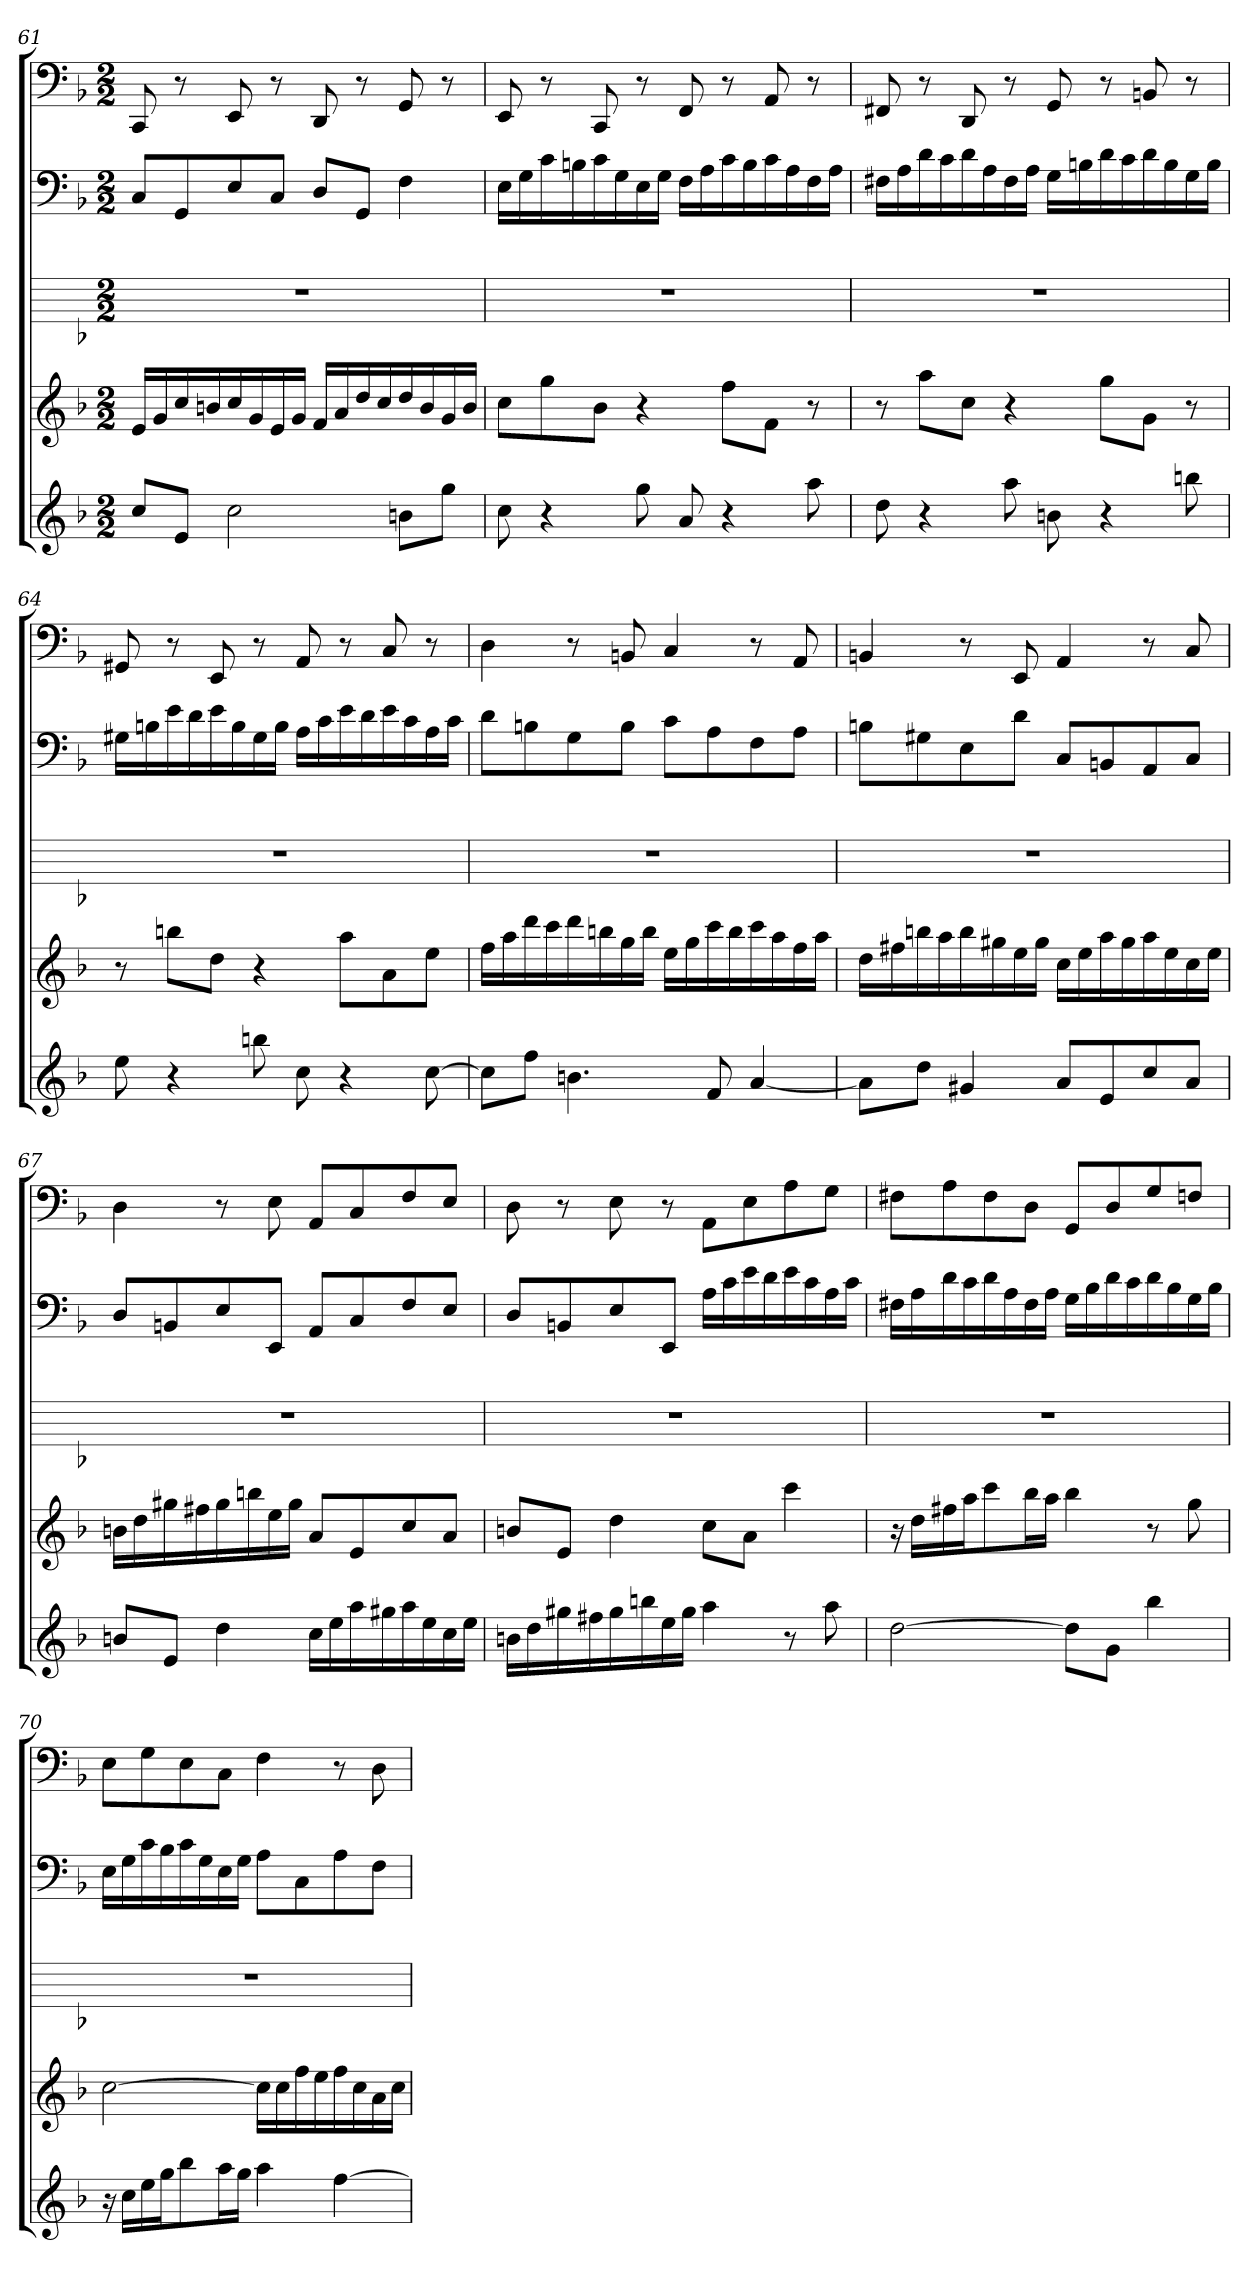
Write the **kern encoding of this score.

**kern	**kern	**kern	**kern	**kern
*part5	*part4	*part3	*part2	*part1
*staff5	*staff4	*staff3	*staff2	*staff1
*k[b-]	*k[b-]	*k[b-]	*k[b-]	*k[b-]
*F:	*F:	*F:	*F:	*F:
*M2/2	*M2/2	*M2/2	*M2/2	*M2/2
=61	=61	=61	=61	=61
8ccL	16eLL	1r	8CL	8CC
.	16g	.	.	.
8eJ	16cc	.	8GG	8r
.	16bn	.	.	.
2cc	16cc	.	8E	8EE
.	16g	.	.	.
.	16e	.	8CJ	8r
.	16gJJ	.	.	.
.	16fLL	.	8DL	8DD
.	16a	.	.	.
.	16dd	.	8GGJ	8r
.	16cc	.	.	.
8bnL	16dd	.	4F	8GG
.	16b	.	.	.
8ggJ	16g	.	.	8r
.	16bJJ	.	.	.
=62	=62	=62	=62	=62
8cc	8ccL	1r	16ELL	8EE
.	.	.	16G	.
4r	8gg	.	16c	8r
.	.	.	16Bn	.
.	8b-J	.	16c	8CC
.	.	.	16G	.
8gg	4r	.	16E	8r
.	.	.	16GJJ	.
8a	.	.	16FLL	8FF
.	.	.	16A	.
4r	8ffL	.	16c	8r
.	.	.	16B	.
.	8fJ	.	16c	8AA
.	.	.	16A	.
8aa	8r	.	16F	8r
.	.	.	16AJJ	.
=63	=63	=63	=63	=63
8dd	8r	1r	16F#XLL	8FF#X
.	.	.	16A	.
4r	8aaL	.	16d	8r
.	.	.	16c	.
.	8ccJ	.	16d	8DD
.	.	.	16A	.
8aa	4r	.	16F#	8r
.	.	.	16AJJ	.
8bn	.	.	16GLL	8GG
.	.	.	16Bn	.
4r	8ggL	.	16d	8r
.	.	.	16c	.
.	8gJ	.	16d	8BBn
.	.	.	16B	.
8bbn	8r	.	16G	8r
.	.	.	16BJJ	.
=64	=64	=64	=64	=64
8ee	8r	1r	16G#XLL	8GG#X
.	.	.	16Bn	.
4r	8bbnL	.	16e	8r
.	.	.	16d	.
.	8ddJ	.	16e	8EE
.	.	.	16B	.
8bbn	4r	.	16G#	8r
.	.	.	16BJJ	.
8cc	.	.	16ALL	8AA
.	.	.	16c	.
4r	8aaL	.	16e	8r
.	.	.	16d	.
.	8a	.	16e	8C
.	.	.	16c	.
[8cc	8eeJ	.	16A	8r
.	.	.	16cJJ	.
=65	=65	=65	=65	=65
8ccL]	16ffLL	1r	8dL	4D
.	16aa	.	.	.
8ffJ	16ddd	.	8Bn	.
.	16ccc	.	.	.
4.bn	16ddd	.	8G	8r
.	16bbn	.	.	.
.	16gg	.	8BJ	8BBn
.	16bbJJ	.	.	.
.	16eeLL	.	8cL	4C
.	16gg	.	.	.
8f	16ccc	.	8A	.
.	16bb	.	.	.
[4a	16ccc	.	8F	8r
.	16aa	.	.	.
.	16ff	.	8AJ	8AA
.	16aaJJ	.	.	.
=66	=66	=66	=66	=66
8aL]	16ddLL	1r	8BnL	4BBn
.	16ff#X	.	.	.
8ddJ	16bbn	.	8G#X	.
.	16aa	.	.	.
4g#X	16bb	.	8E	8r
.	16gg#X	.	.	.
.	16ee	.	8dJ	8EE
.	16gg#JJ	.	.	.
8aL	16ccLL	.	8CL	4AA
.	16ee	.	.	.
8e	16aa	.	8BBn	.
.	16gg#	.	.	.
8cc	16aa	.	8AA	8r
.	16ee	.	.	.
8aJ	16cc	.	8CJ	8C
.	16eeJJ	.	.	.
=67	=67	=67	=67	=67
8bnL	16bnLL	1r	8DL	4D
.	16dd	.	.	.
8eJ	16gg#X	.	8BBn	.
.	16ff#X	.	.	.
4dd	16gg#	.	8E	8r
.	16bbn	.	.	.
.	16ee	.	8EEJ	8E
.	16gg#JJ	.	.	.
16ccLL	8aL	.	8AAL	8AAL
16ee	.	.	.	.
16aa	8e	.	8C	8C
16gg#X	.	.	.	.
16aa	8cc	.	8F	8F
16ee	.	.	.	.
16cc	8aJ	.	8EJ	8EJ
16eeJJ	.	.	.	.
=68	=68	=68	=68	=68
16bnLL	8bnL	1r	8DL	8D
16dd	.	.	.	.
16gg#X	8eJ	.	8BBn	8r
16ff#X	.	.	.	.
16gg#	4dd	.	8E	8E
16bbn	.	.	.	.
16ee	.	.	8EEJ	8r
16gg#JJ	.	.	.	.
4aa	8ccL	.	16ALL	8AAL
.	.	.	16c	.
.	8aJ	.	16e	8E
.	.	.	16d	.
8r	4ccc	.	16e	8A
.	.	.	16c	.
8aa	.	.	16A	8GJ
.	.	.	16cJJ	.
=69	=69	=69	=69	=69
[2dd	16r	1r	16F#XLL	8F#XL
.	16ddLL	.	16A	.
.	16ff#X	.	16d	8A
.	16aaJ	.	16c	.
.	8ccc	.	16d	8F#
.	.	.	16A	.
.	16bb-L	.	16F#	8DJ
.	16aaJJ	.	16AJJ	.
8ddL]	4bb-	.	16GLL	8GGL
.	.	.	16B-	.
8gJ	.	.	16d	8D
.	.	.	16c	.
4bb-	8r	.	16d	8G
.	.	.	16B-	.
.	8gg	.	16G	8FnJ
.	.	.	16B-JJ	.
=70	=70	=70	=70	=70
16r	[2cc	1r	16ELL	8EL
16ccLL	.	.	16G	.
16ee	.	.	16c	8G
16ggJ	.	.	16B-	.
8bb-	.	.	16c	8E
.	.	.	16G	.
16aaL	.	.	16E	8CJ
16ggJJ	.	.	16GJJ	.
4aa	16ccLL]	.	8AL	4F
.	16cc	.	.	.
.	16ff	.	8C	.
.	16ee	.	.	.
[4ff	16ff	.	8A	8r
.	16cc	.	.	.
.	16a	.	8FJ	8D
.	16ccJJ	.	.	.
=	=	=	=	=
*-	*-	*-	*-	*-
